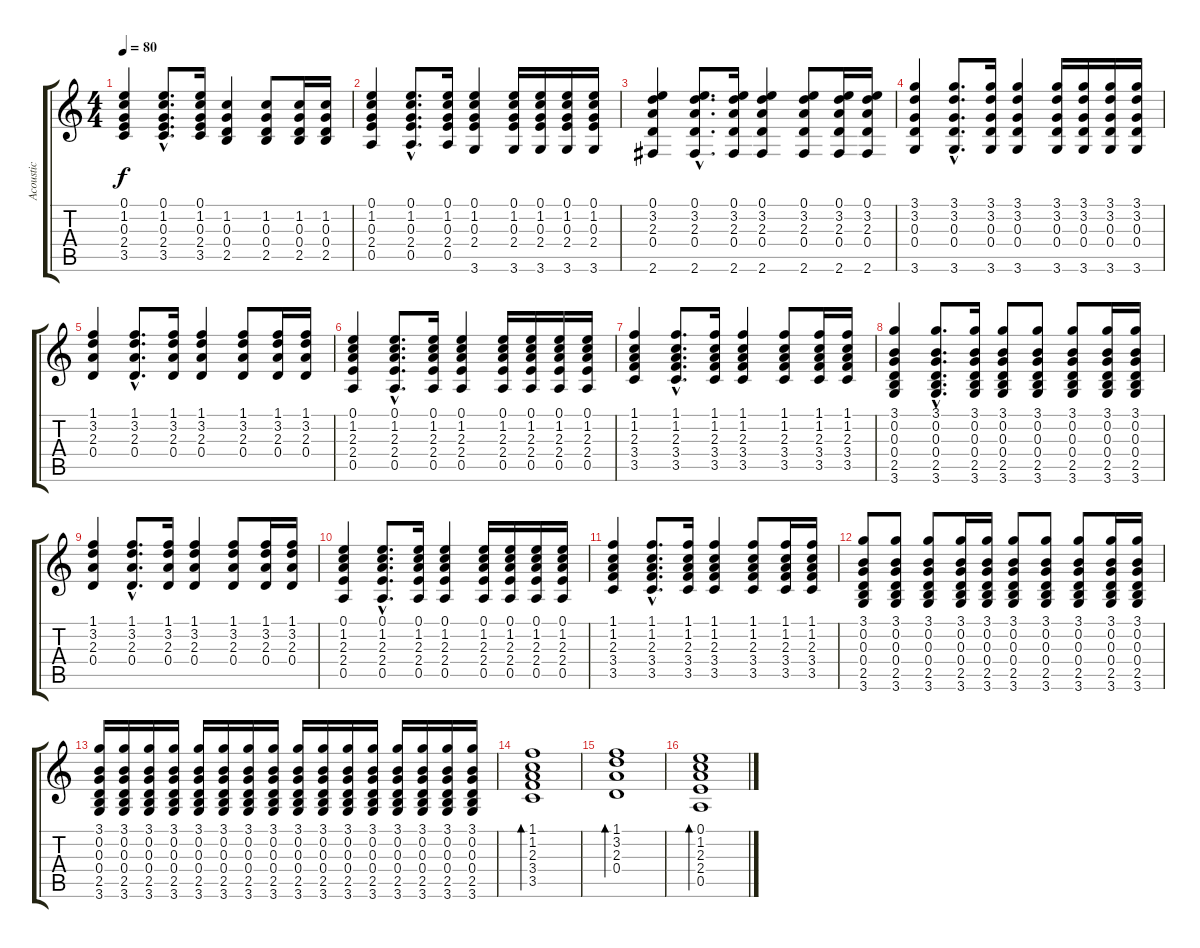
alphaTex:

\track ("Acoustic" "Acoustic") {instrument acousticguitarsteel}
\staff {score tabs}
\tuning (E4 B3 G3 D3 A2 E2) {hide}
\ts (4 4)
\tempo 80
\clef g2
\ks c
(0.1 1.2 0.3 2.4 3.5).4{dy f} (0.1{hac} 1.2{hac} 0.3{hac} 2.4{hac} 3.5{hac}).8{d} (0.1 1.2 0.3 2.4 3.5).16 (1.2 0.3 0.4 2.5).4 (1.2 0.3 0.4 2.5).8 (1.2 0.3 0.4 2.5).16 (1.2 0.3 0.4 2.5).16 |
(0.1 1.2 0.3 2.4 0.5).4 (0.1{hac} 1.2{hac} 0.3{hac} 2.4{hac} 0.5{hac}).8{d} (0.1 1.2 0.3 2.4 0.5).16 (0.1 1.2 0.3 2.4 3.6).4 (0.1 1.2 0.3 2.4 3.6).16 (0.1 1.2 0.3 2.4 3.6).16 (0.1 1.2 0.3 2.4 3.6).16 (0.1 1.2 0.3 2.4 3.6).16 |
(0.1 3.2 2.3 0.4 2.6).4 (0.1{hac} 3.2{hac} 2.3{hac} 0.4{hac} 2.6{hac}).8{d} (0.1 3.2 2.3 0.4 2.6).16 (0.1 3.2 2.3 0.4 2.6).4 (0.1 3.2 2.3 0.4 2.6).8 (0.1 3.2 2.3 0.4 2.6).16 (0.1 3.2 2.3 0.4 2.6).16 |
(3.1 3.2 0.3 0.4 3.6).4 (3.1{hac} 3.2{hac} 0.3{hac} 0.4{hac} 3.6{hac}).8{d} (3.1 3.2 0.3 0.4 3.6).16 (3.1 3.2 0.3 0.4 3.6).4 (3.1 3.2 0.3 0.4 3.6).16 (3.1 3.2 0.3 0.4 3.6).16 (3.1 3.2 0.3 0.4 3.6).16 (3.1 3.2 0.3 0.4 3.6).16 |
(1.1 3.2 2.3 0.4).4 (1.1{hac} 3.2{hac} 2.3{hac} 0.4{hac}).8{d} (1.1 3.2 2.3 0.4).16 (1.1 3.2 2.3 0.4).4 (1.1 3.2 2.3 0.4).8 (1.1 3.2 2.3 0.4).16 (1.1 3.2 2.3 0.4).16 |
(0.1 1.2 2.3 2.4 0.5).4 (0.1{hac} 1.2{hac} 2.3{hac} 2.4{hac} 0.5{hac}).8{d} (0.1 1.2 2.3 2.4 0.5).16 (0.1 1.2 2.3 2.4 0.5).4 (0.1 1.2 2.3 2.4 0.5).16 (0.1 1.2 2.3 2.4 0.5).16 (0.1 1.2 2.3 2.4 0.5).16 (0.1 1.2 2.3 2.4 0.5).16 |
(1.1 1.2 2.3 3.4 3.5).4 (1.1{hac} 1.2{hac} 2.3{hac} 3.4{hac} 3.5{hac}).8{d} (1.1 1.2 2.3 3.4 3.5).16 (1.1 1.2 2.3 3.4 3.5).4 (1.1 1.2 2.3 3.4 3.5).8 (1.1 1.2 2.3 3.4 3.5).16 (1.1 1.2 2.3 3.4 3.5).16 |
(3.1 0.2 0.3 0.4 2.5 3.6).4 (3.1{hac} 0.2{hac} 0.3{hac} 0.4{hac} 2.5{hac} 3.6{hac}).8{d} (3.1 0.2 0.3 0.4 2.5 3.6).16 (3.1 0.2 0.3 0.4 2.5 3.6).8 (3.1 0.2 0.3 0.4 2.5 3.6).8 (3.1 0.2 0.3 0.4 2.5 3.6).8 (3.1 0.2 0.3 0.4 2.5 3.6).16 (3.1 0.2 0.3 0.4 2.5 3.6).16 |
(1.1 3.2 2.3 0.4).4 (1.1{hac} 3.2{hac} 2.3{hac} 0.4{hac}).8{d} (1.1 3.2 2.3 0.4).16 (1.1 3.2 2.3 0.4).4 (1.1 3.2 2.3 0.4).8 (1.1 3.2 2.3 0.4).16 (1.1 3.2 2.3 0.4).16 |
(0.1 1.2 2.3 2.4 0.5).4 (0.1{hac} 1.2{hac} 2.3{hac} 2.4{hac} 0.5{hac}).8{d} (0.1 1.2 2.3 2.4 0.5).16 (0.1 1.2 2.3 2.4 0.5).4 (0.1 1.2 2.3 2.4 0.5).16 (0.1 1.2 2.3 2.4 0.5).16 (0.1 1.2 2.3 2.4 0.5).16 (0.1 1.2 2.3 2.4 0.5).16 |
(1.1 1.2 2.3 3.4 3.5).4 (1.1{hac} 1.2{hac} 2.3{hac} 3.4{hac} 3.5{hac}).8{d} (1.1 1.2 2.3 3.4 3.5).16 (1.1 1.2 2.3 3.4 3.5).4 (1.1 1.2 2.3 3.4 3.5).8 (1.1 1.2 2.3 3.4 3.5).16 (1.1 1.2 2.3 3.4 3.5).16 |
(3.1 0.2 0.3 0.4 2.5 3.6).8 (3.1 0.2 0.3 0.4 2.5 3.6).8 (3.1 0.2 0.3 0.4 2.5 3.6).8 (3.1 0.2 0.3 0.4 2.5 3.6).16 (3.1 0.2 0.3 0.4 2.5 3.6).16 (3.1 0.2 0.3 0.4 2.5 3.6).8 (3.1 0.2 0.3 0.4 2.5 3.6).8 (3.1 0.2 0.3 0.4 2.5 3.6).8 (3.1 0.2 0.3 0.4 2.5 3.6).16 (3.1 0.2 0.3 0.4 2.5 3.6).16 |
(3.1 0.2 0.3 0.4 2.5 3.6).16 (3.1 0.2 0.3 0.4 2.5 3.6).16 (3.1 0.2 0.3 0.4 2.5 3.6).16 (3.1 0.2 0.3 0.4 2.5 3.6).16 (3.1 0.2 0.3 0.4 2.5 3.6).16 (3.1 0.2 0.3 0.4 2.5 3.6).16 (3.1 0.2 0.3 0.4 2.5 3.6).16 (3.1 0.2 0.3 0.4 2.5 3.6).16 (3.1 0.2 0.3 0.4 2.5 3.6).16 (3.1 0.2 0.3 0.4 2.5 3.6).16 (3.1 0.2 0.3 0.4 2.5 3.6).16 (3.1 0.2 0.3 0.4 2.5 3.6).16 (3.1 0.2 0.3 0.4 2.5 3.6).16 (3.1 0.2 0.3 0.4 2.5 3.6).16 (3.1 0.2 0.3 0.4 2.5 3.6).16 (3.1 0.2 0.3 0.4 2.5 3.6).16 |
(1.1 1.2 2.3 3.4 3.5).1{bd 240} |
(1.1 3.2 2.3 0.4).1{bd 240} |
(0.1 1.2 2.3 2.4 0.5).1{bd 240}
